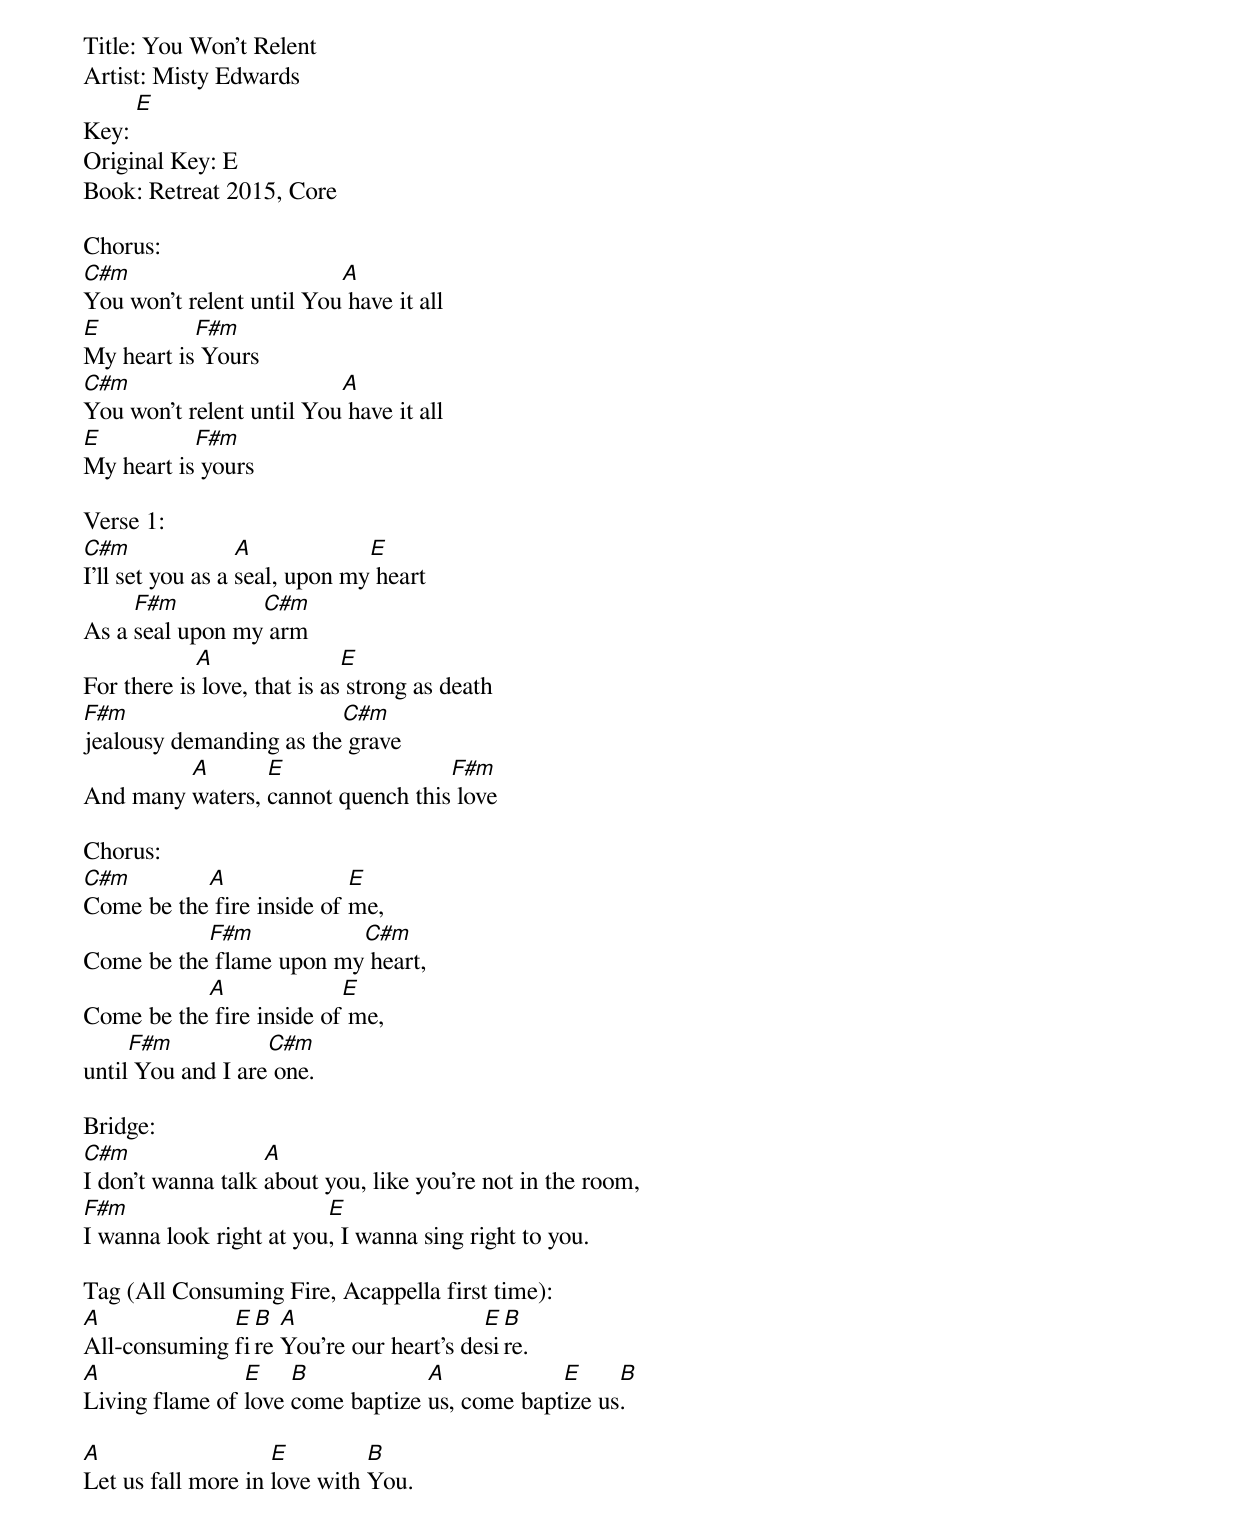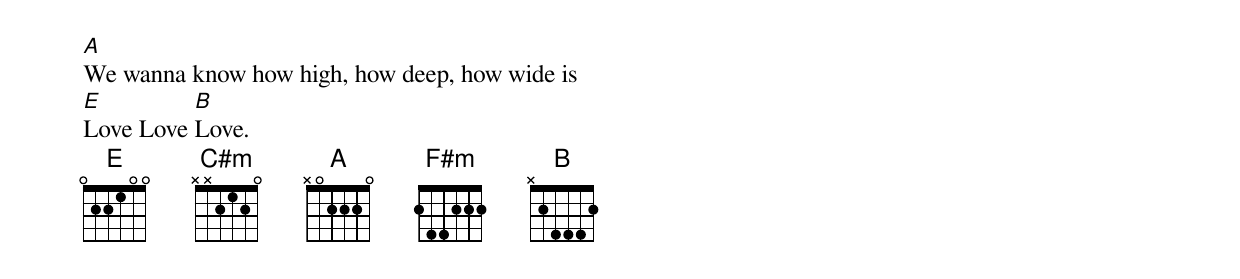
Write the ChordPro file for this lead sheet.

Title: You Won't Relent
Artist: Misty Edwards
Key: [E]
Original Key: E
Book: Retreat 2015, Core

Chorus:
[C#m]You won't relent until You[A] have it all
[E]My heart is[F#m] Yours
[C#m]You won't relent until You[A] have it all
[E]My heart is[F#m] yours

Verse 1:
[C#m]I'll set you as a [A]seal, upon my[E] heart
As a [F#m]seal upon my[C#m] arm
For there is[A] love, that is as[E] strong as death
[F#m]jealousy demanding as the[C#m] grave
And many [A]waters, [E]cannot quench this[F#m] love

Chorus:
[C#m]Come be the[A] fire inside of [E]me,
Come be the[F#m] flame upon my[C#m] heart,
Come be the[A] fire inside of[E] me,
until[F#m] You and I are[C#m] one.

Bridge:
[C#m]I don't wanna talk [A]about you, like you're not in the room,
[F#m]I wanna look right at you[E], I wanna sing right to you.

Tag (All Consuming Fire, Acappella first time):
[A]All-consuming [E]fi[B]re [A]You're our heart's de[E]si[B]re.
[A]Living flame of [E]love [B]come baptize [A]us, come bapt[E]ize us[B].

[A]Let us fall more in [E]love with [B]You.

[A]We wanna know how high, how deep, how wide is
[E]Love Love [B]Love.
